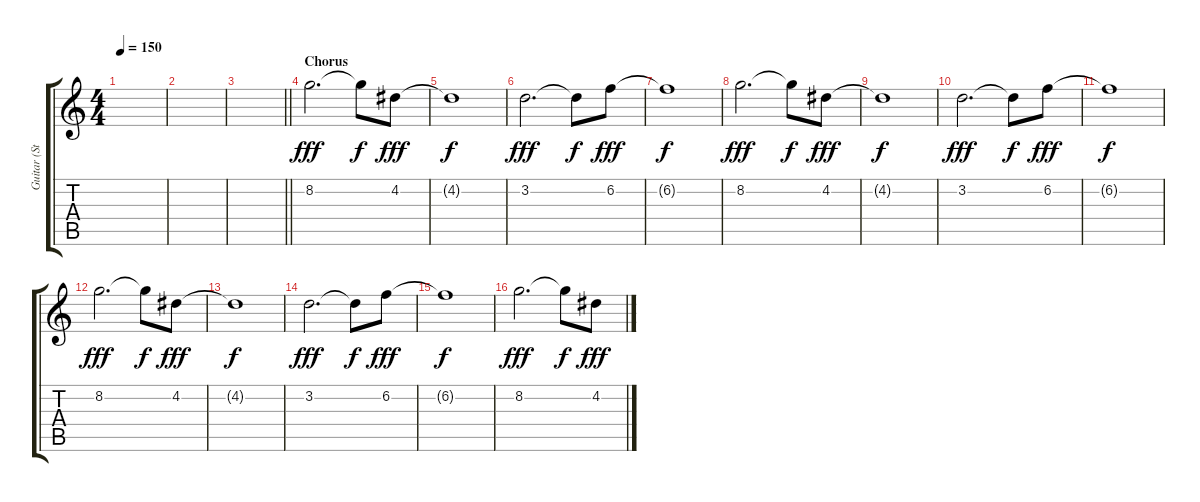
\track ("Guitar (Studio)" "Guitar (St") {instrument overdrivenguitar}
\staff {score tabs}
\tuning (E4 B3 G3 D3 A2 E2) {hide}
\ts (4 4)
\tempo 150
\clef g2
\ks c
|
|
\barLineRight lightlight
|
\section ("" "Chorus")
8.2.2{d dy fff} 8.2{t}.8{dy f} 4.2.8{dy fff} |
4.2{t}.1{dy f} |
3.2.2{d dy fff} 3.2{t}.8{dy f} 6.2.8{dy fff} |
6.2{t}.1{dy f} |
8.2.2{d dy fff} 8.2{t}.8{dy f} 4.2.8{dy fff} |
4.2{t}.1{dy f} |
3.2.2{d dy fff} 3.2{t}.8{dy f} 6.2.8{dy fff} |
6.2{t}.1{dy f} |
8.2.2{d dy fff} 8.2{t}.8{dy f} 4.2.8{dy fff} |
4.2{t}.1{dy f} |
3.2.2{d dy fff} 3.2{t}.8{dy f} 6.2.8{dy fff} |
6.2{t}.1{dy f} |
8.2.2{d dy fff} 8.2{t}.8{dy f} 4.2.8{dy fff}
